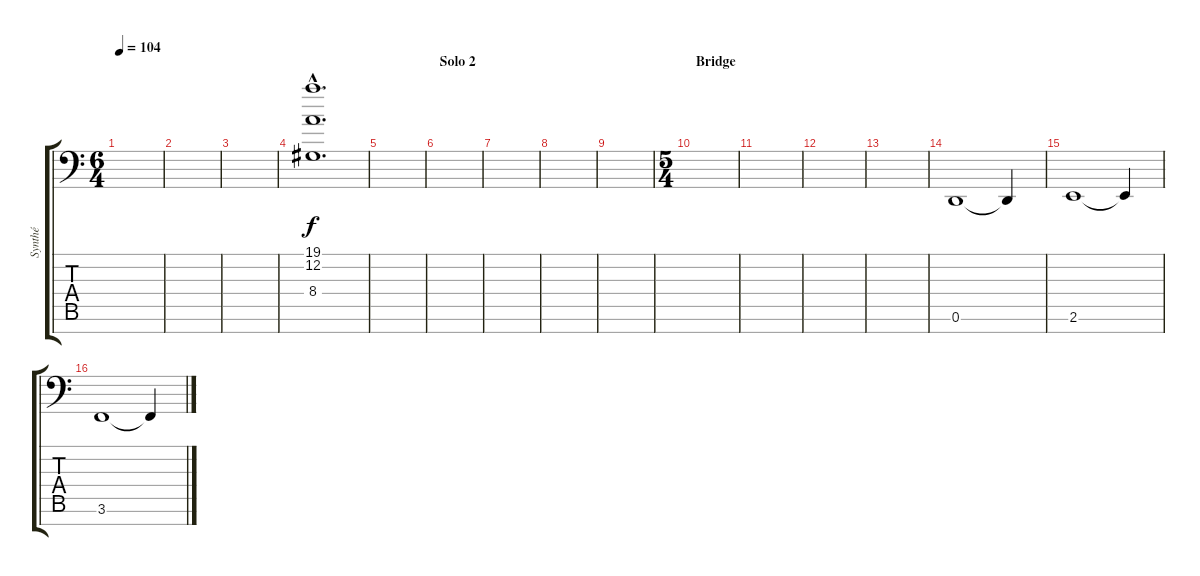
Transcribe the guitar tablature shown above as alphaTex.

\track ("Synthé" "Synthé") {instrument lead2sawtooth}
\staff {score tabs}
\tuning (D4 A3 F3 C3 G2 D2 A1) {hide}
\ts (6 4)
\tempo 104
\clef f4
\ks c
|
|
|
(19.1{hac} 12.2{hac} 8.4{hac}).1{d volume 16 instrument tubularbells} |
|
\section ("" "Solo 2")
|
|
|
|
\ts (5 4)
\section ("" "Bridge")
|
|
|
|
0.6.1{dy f volume 10 instrument lead2sawtooth} 0.6{t}.4 |
2.6.1 2.6{t}.4 |
3.6.1 3.6{t}.4
